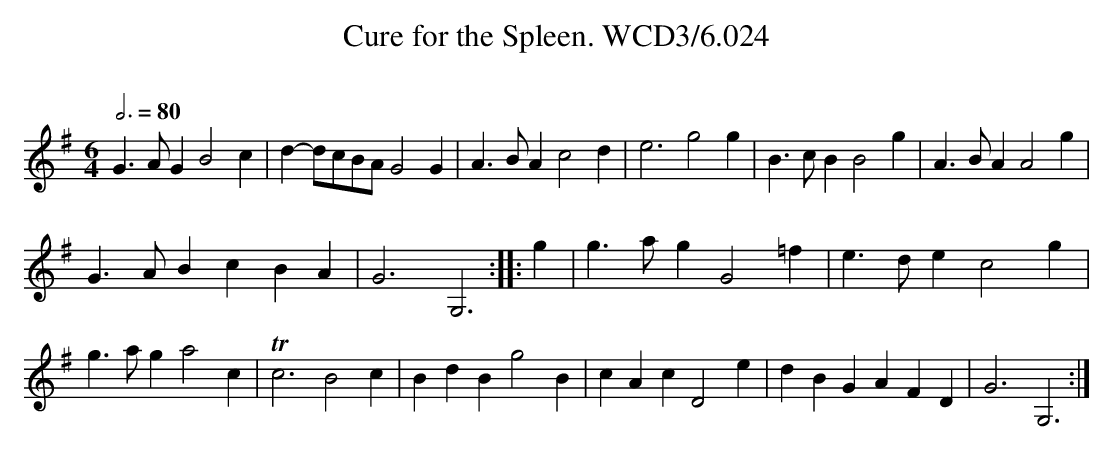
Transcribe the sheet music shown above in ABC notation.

X:1
T:Cure for the Spleen. WCD3/6.024
O:
M:6/4
L:1/8
Q:3/4=80
K:G
G3 A G2 B4 c2|d2-dcBA G4 G2|A3 B A2 c4 d2|e6 g4 g2|B3 c B2 B4 g2|A3 B A2 A4 g2|
G3 A B2 c2 B2 A2|G6 G,6::g2|g3 a g2 G4 =f2|e3 d e2 c4 g2|
g3 a g2 a4 c2|Tc6 B4 c2|B2 d2 B2 g4 B2|c2 A2 c2 D4 e2|d2 B2 G2 A2 F2 D2|G6 G,6:|
